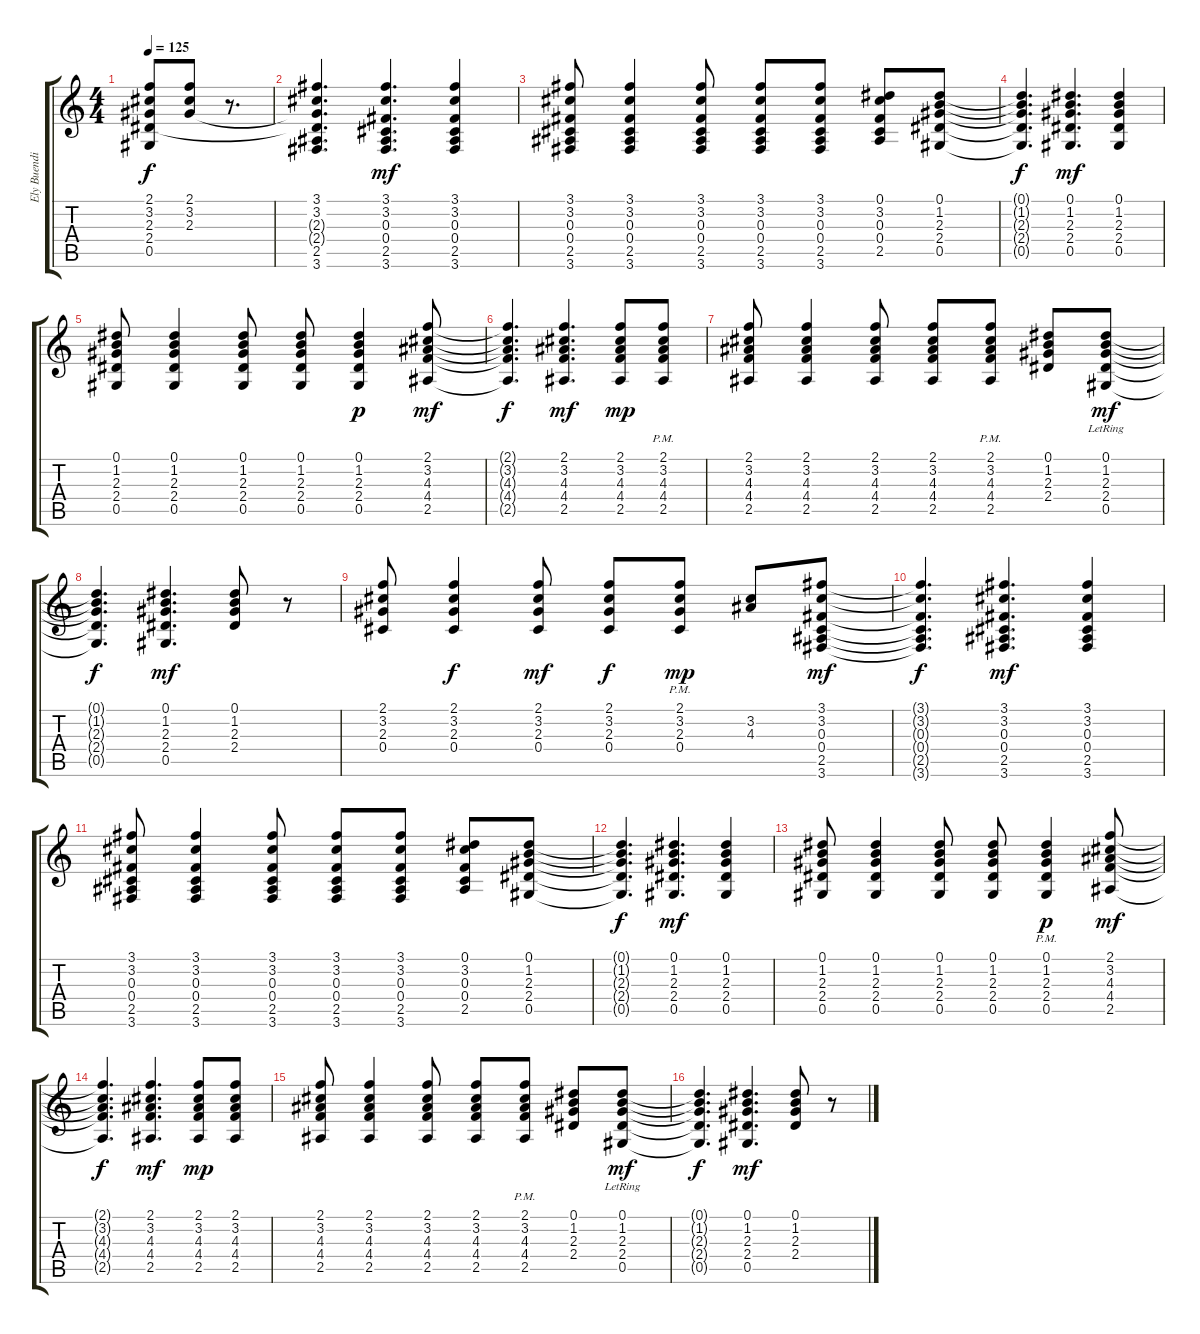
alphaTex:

\track ("Ely Buendia (Rhythm)" "Ely Buendi") {instrument electricguitarmuted}
\staff {score tabs}
\tuning (Eb4 Bb3 Gb3 Db3 Ab2 Eb2) {hide}
\ts (4 4)
\tempo 125
\clef g2
\ks c
(2.1 3.2 2.3 2.4{t} 0.5{t}).8{dy f} (2.1 3.2 2.3).8 r.8{d} |
(3.1 3.2 2.3{t} 2.4{t} 2.5 3.6).4{d} (3.1 3.2 0.3 0.4 2.5 3.6).4{d dy mf} (3.1 3.2 0.3 0.4 2.5 3.6).4 |
(3.1 3.2 0.3 0.4 2.5 3.6).8 (3.1 3.2 0.3 0.4 2.5 3.6).4 (3.1 3.2 0.3 0.4 2.5 3.6).8 (3.1 3.2 0.3 0.4 2.5 3.6).8 (3.1 3.2 0.3 0.4 2.5 3.6).8 (0.1 3.2 0.3 0.4 2.5).8 (0.1 1.2 2.3 2.4 0.5).8 |
(0.1{t} 1.2{t} 2.3{t} 2.4{t} 0.5{t}).4{d dy f} (0.1 1.2 2.3 2.4 0.5).4{d dy mf} (0.1 1.2 2.3 2.4 0.5).4 |
(0.1 1.2 2.3 2.4 0.5).8 (0.1 1.2 2.3 2.4 0.5).4 (0.1 1.2 2.3 2.4 0.5).8 (0.1 1.2 2.3 2.4 0.5).8 (0.1 1.2 2.3 2.4 0.5).4{dy p} (2.1 3.2 4.3 4.4 2.5).8{dy mf} |
(2.1{t} 3.2{t} 4.3{t} 4.4{t} 2.5{t}).4{d dy f} (2.1 3.2 4.3 4.4 2.5).4{d dy mf} (2.1 3.2 4.3 4.4 2.5).8{dy mp} (2.1{pm} 3.2{pm} 4.3{pm} 4.4{pm} 2.5{pm}).8 |
(2.1 3.2 4.3 4.4 2.5).8 (2.1 3.2 4.3 4.4 2.5).4 (2.1 3.2 4.3 4.4 2.5).8 (2.1 3.2 4.3 4.4 2.5).8 (2.1{pm} 3.2{pm} 4.3{pm} 4.4{pm} 2.5{pm}).8 (0.1 1.2 2.3 2.4).8 (0.1{lr} 1.2{lr} 2.3{lr} 2.4{lr} 0.5{lr}).8{dy mf} |
(0.1{t} 1.2{t} 2.3{t} 2.4{t} 0.5{t}).4{d dy f} (0.1 1.2 2.3 2.4 0.5).4{d dy mf} (0.1 1.2 2.3 2.4).8 r.8 |
(2.1 3.2 2.3 0.4).8 (2.1 3.2 2.3 0.4).4{dy f} (2.1 3.2 2.3 0.4).8{dy mf} (2.1 3.2 2.3 0.4).8{dy f} (2.1{pm} 3.2{pm} 2.3{pm} 0.4{pm}).8{dy mp} (3.2 4.3).8 (3.1 3.2 0.3 0.4 2.5 3.6).8{dy mf} |
(3.1{t} 3.2{t} 0.3{t} 0.4{t} 2.5{t} 3.6{t}).4{d dy f} (3.1 3.2 0.3 0.4 2.5 3.6).4{d dy mf} (3.1 3.2 0.3 0.4 2.5 3.6).4 |
(3.1 3.2 0.3 0.4 2.5 3.6).8 (3.1 3.2 0.3 0.4 2.5 3.6).4 (3.1 3.2 0.3 0.4 2.5 3.6).8 (3.1 3.2 0.3 0.4 2.5 3.6).8 (3.1 3.2 0.3 0.4 2.5 3.6).8 (0.1 3.2 0.3 0.4 2.5).8 (0.1 1.2 2.3 2.4 0.5).8 |
(0.1{t} 1.2{t} 2.3{t} 2.4{t} 0.5{t}).4{d dy f} (0.1 1.2 2.3 2.4 0.5).4{d dy mf} (0.1 1.2 2.3 2.4 0.5).4 |
(0.1 1.2 2.3 2.4 0.5).8 (0.1 1.2 2.3 2.4 0.5).4 (0.1 1.2 2.3 2.4 0.5).8 (0.1 1.2 2.3 2.4 0.5).8 (0.1{pm} 1.2{pm} 2.3{pm} 2.4{pm} 0.5{pm}).4{dy p} (2.1 3.2 4.3 4.4 2.5).8{dy mf} |
(2.1{t} 3.2{t} 4.3{t} 4.4{t} 2.5{t}).4{d dy f} (2.1 3.2 4.3 4.4 2.5).4{d dy mf} (2.1 3.2 4.3 4.4 2.5).8{dy mp} (2.1 3.2 4.3 4.4 2.5).8 |
(2.1 3.2 4.3 4.4 2.5).8 (2.1 3.2 4.3 4.4 2.5).4 (2.1 3.2 4.3 4.4 2.5).8 (2.1 3.2 4.3 4.4 2.5).8 (2.1{pm} 3.2{pm} 4.3{pm} 4.4{pm} 2.5{pm}).8 (0.1 1.2 2.3 2.4).8 (0.1{lr} 1.2{lr} 2.3{lr} 2.4{lr} 0.5{lr}).8{dy mf} |
(0.1{t} 1.2{t} 2.3{t} 2.4{t} 0.5{t}).4{d dy f} (0.1 1.2 2.3 2.4 0.5).4{d dy mf} (0.1 1.2 2.3 2.4).8 r.8
